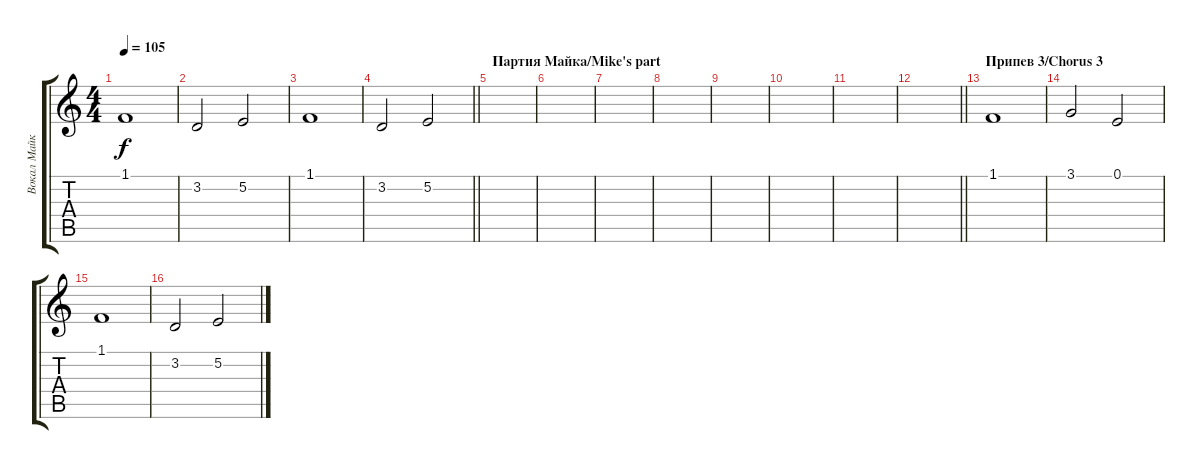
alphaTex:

\track ("Вокал Майка/Mike's vocals" "Вокал Майк") {instrument whistle}
\staff {score tabs}
\tuning (E4 B3 G3 D3 A2 E2) {hide}
\ts (4 4)
\tempo 105
\clef g2
\ks c
1.1.1{dy f} |
3.2.2 5.2.2 |
1.1.1 |
\barLineRight lightlight
3.2.2 5.2.2 |
\section ("" "Партия Майка/Mike's part")
|
|
|
|
|
|
|
\barLineRight lightlight
|
\section ("" "Припев 3/Chorus 3")
1.1.1 |
3.1.2 0.1.2 |
1.1.1 |
3.2.2 5.2.2
